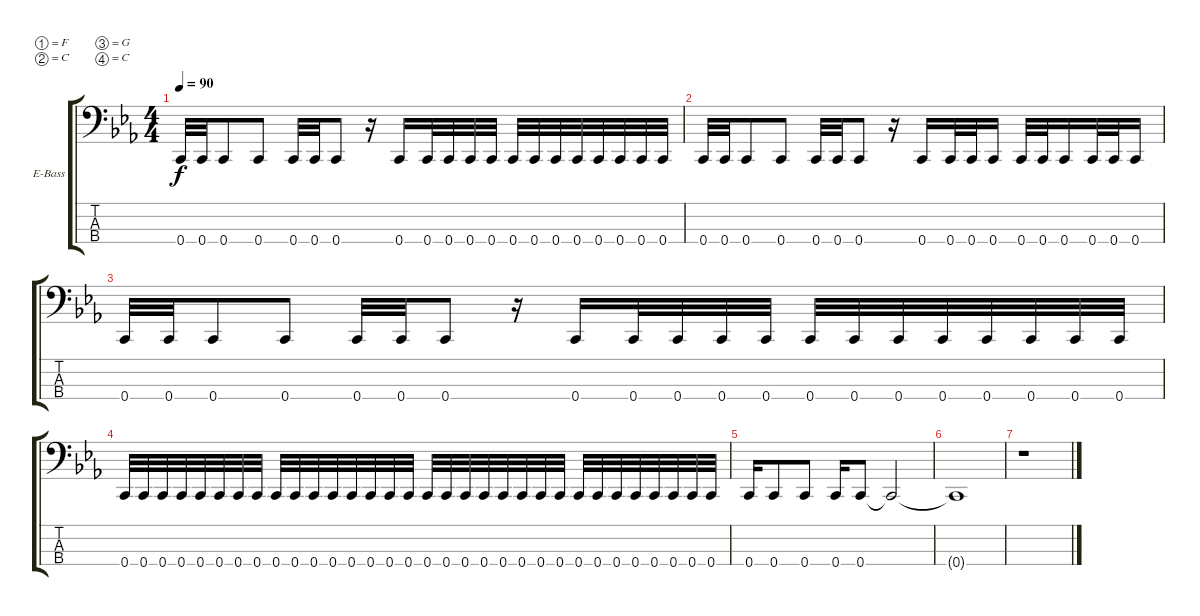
\bracketExtendMode groupsimilarinstruments
\firstSystemTrackNameOrientation horizontal
\otherSystemsTrackNameOrientation horizontal
\track ("Bass" "E-Bass") {instrument electricbassfinger}
\staff {score tabs}
\tuning (F2 C2 G1 C1)
\ts (4 4)
\tempo 90
\clef f4
\ks cminor
0.4.32{dy f} 0.4.32 0.4.8 0.4.8 0.4.32 0.4.32 0.4.8 r.16 0.4.16 0.4.32 0.4.32 0.4.32 0.4.32 0.4.32 0.4.32 0.4.32 0.4.32 0.4.32 0.4.32 0.4.32 0.4.32 |
0.4.32 0.4.32 0.4.8 0.4.8 0.4.32 0.4.32 0.4.8 r.16 0.4.16 0.4.32 0.4.32 0.4.16 0.4.32 0.4.32 0.4.16 0.4.32 0.4.32 0.4.16 |
0.4.32 0.4.32 0.4.8 0.4.8 0.4.32 0.4.32 0.4.8 r.16 0.4.16 0.4.32 0.4.32 0.4.32 0.4.32 0.4.32 0.4.32 0.4.32 0.4.32 0.4.32 0.4.32 0.4.32 0.4.32 |
0.4.32 0.4.32 0.4.32 0.4.32 0.4.32 0.4.32 0.4.32 0.4.32 0.4.32 0.4.32 0.4.32 0.4.32 0.4.32 0.4.32 0.4.32 0.4.32 0.4.32 0.4.32 0.4.32 0.4.32 0.4.32 0.4.32 0.4.32 0.4.32 0.4.32 0.4.32 0.4.32 0.4.32 0.4.32 0.4.32 0.4.32 0.4.32 |
0.4.16 0.4.8 0.4.8 0.4.16 0.4.8 0.4{t}.2 |
0.4{t}.1 |
r.1
